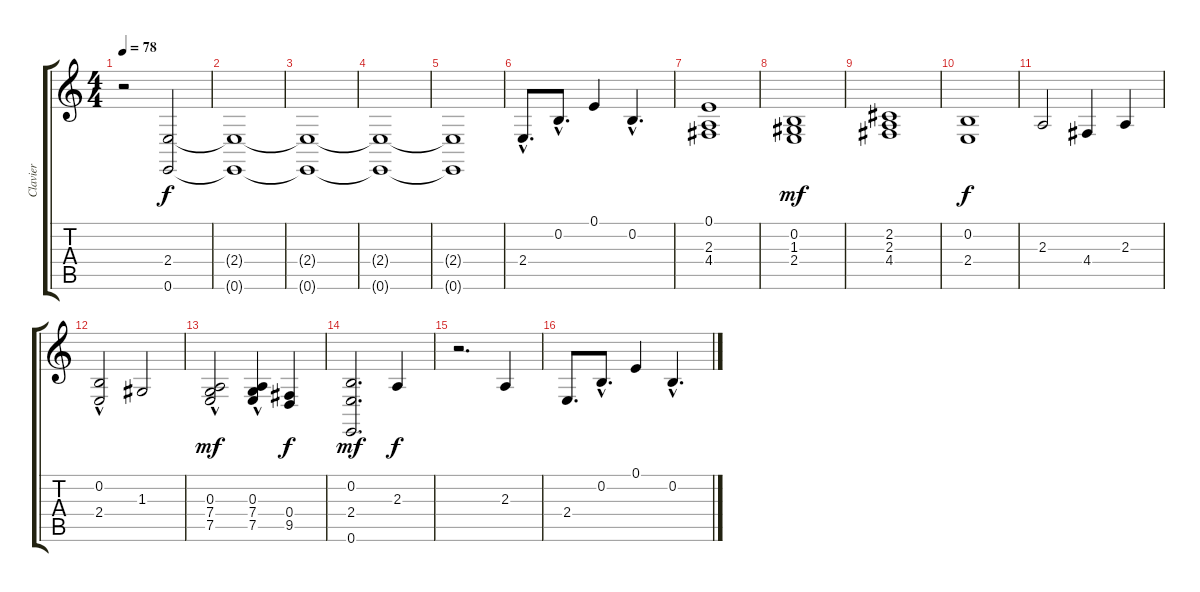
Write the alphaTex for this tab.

\track ("Clavier" "Clavier") {instrument pad2warm}
\staff {score tabs}
\tuning (E4 B3 G3 D3 A2 E2) {hide}
\ts (4 4)
\tempo 78
\clef g2
\ks c
r.2{dy f instrument pad2warm} (2.4 0.6).2 |
(2.4{t} 0.6{t}).1 |
(2.4{t} 0.6{t}).1 |
(2.4{t} 0.6{t}).1 |
(2.4{t} 0.6{t}).1 |
2.4{hac}.8{d} 0.2{hac}.8{d} 0.1.4 0.2{hac}.4{d} |
(0.1 2.3 4.4).1 |
(0.2 1.3 2.4).1{dy mf} |
(2.2 2.3 4.4).1 |
(0.2 2.4).1{dy f} |
2.3.2 4.4.4 2.3.4 |
(0.2 2.4{hac}).2 1.3.2 |
(0.3 7.4{hac} 7.5).2{dy mf} (0.3{hac} 7.4 7.5).4 (0.4 9.5).4{dy f} |
(0.2 2.4 0.6).2{d dy mf} 2.3.4{dy f} |
r.2{d} 2.3.4 |
2.4.8{d} 0.2{hac}.8{d} 0.1.4 0.2{hac}.4{d}
